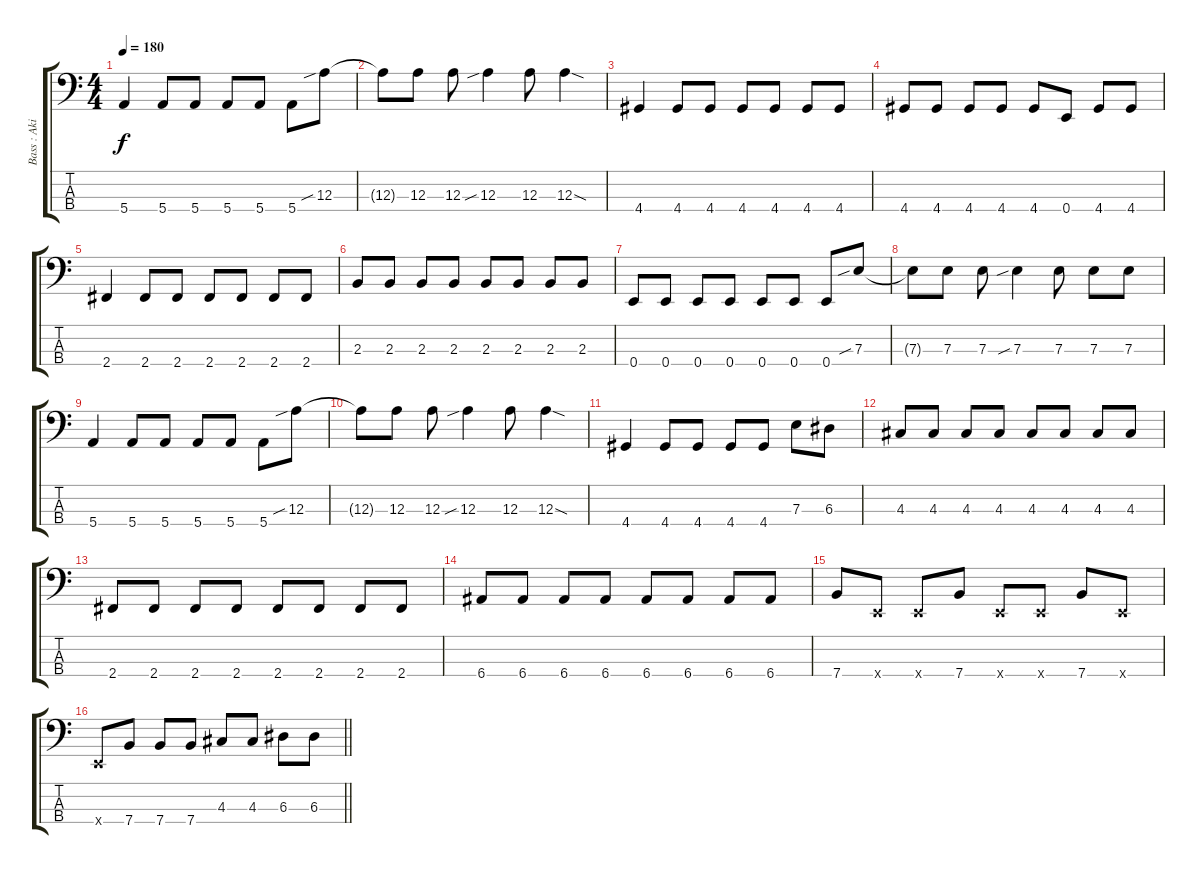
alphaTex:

\track ("Bass : Akiyama Mio - Chan" "Bass : Aki") {instrument electricbasspick}
\staff {score tabs}
\tuning (G2 D2 A1 E1) {hide}
\ts (4 4)
\tempo 180
\clef f4
\ks c
5.4.4{dy f} 5.4.8 5.4.8 5.4.8 5.4.8 5.4.8 12.3{sib}.8 |
12.3{t}.8 12.3.8 12.3.8 12.3{sib}.4 12.3.8 12.3{sod}.4 |
4.4.4 4.4.8 4.4.8 4.4.8 4.4.8 4.4.8 4.4.8 |
4.4.8 4.4.8 4.4.8 4.4.8 4.4.8 0.4.8 4.4.8 4.4.8 |
2.4.4 2.4.8 2.4.8 2.4.8 2.4.8 2.4.8 2.4.8 |
2.3.8 2.3.8 2.3.8 2.3.8 2.3.8 2.3.8 2.3.8 2.3.8 |
0.4.8 0.4.8 0.4.8 0.4.8 0.4.8 0.4.8 0.4.8 7.3{sib}.8 |
7.3{t}.8 7.3.8 7.3.8 7.3{sib}.4 7.3.8 7.3.8 7.3.8 |
5.4.4 5.4.8 5.4.8 5.4.8 5.4.8 5.4.8 12.3{sib}.8 |
12.3{t}.8 12.3.8 12.3.8 12.3{sib}.4 12.3.8 12.3{sod}.4 |
4.4.4 4.4.8 4.4.8 4.4.8 4.4.8 7.3.8 6.3.8 |
4.3.8 4.3.8 4.3.8 4.3.8 4.3.8 4.3.8 4.3.8 4.3.8 |
2.4.8 2.4.8 2.4.8 2.4.8 2.4.8 2.4.8 2.4.8 2.4.8 |
6.4.8 6.4.8 6.4.8 6.4.8 6.4.8 6.4.8 6.4.8 6.4.8 |
7.4.8 0.4{x}.8 0.4{x}.8 7.4.8 0.4{x}.8 0.4{x}.8 7.4.8 0.4{x}.8 |
\barLineRight lightlight
0.4{x}.8 7.4.8 7.4.8 7.4.8 4.3.8 4.3.8 6.3.8 6.3.8
